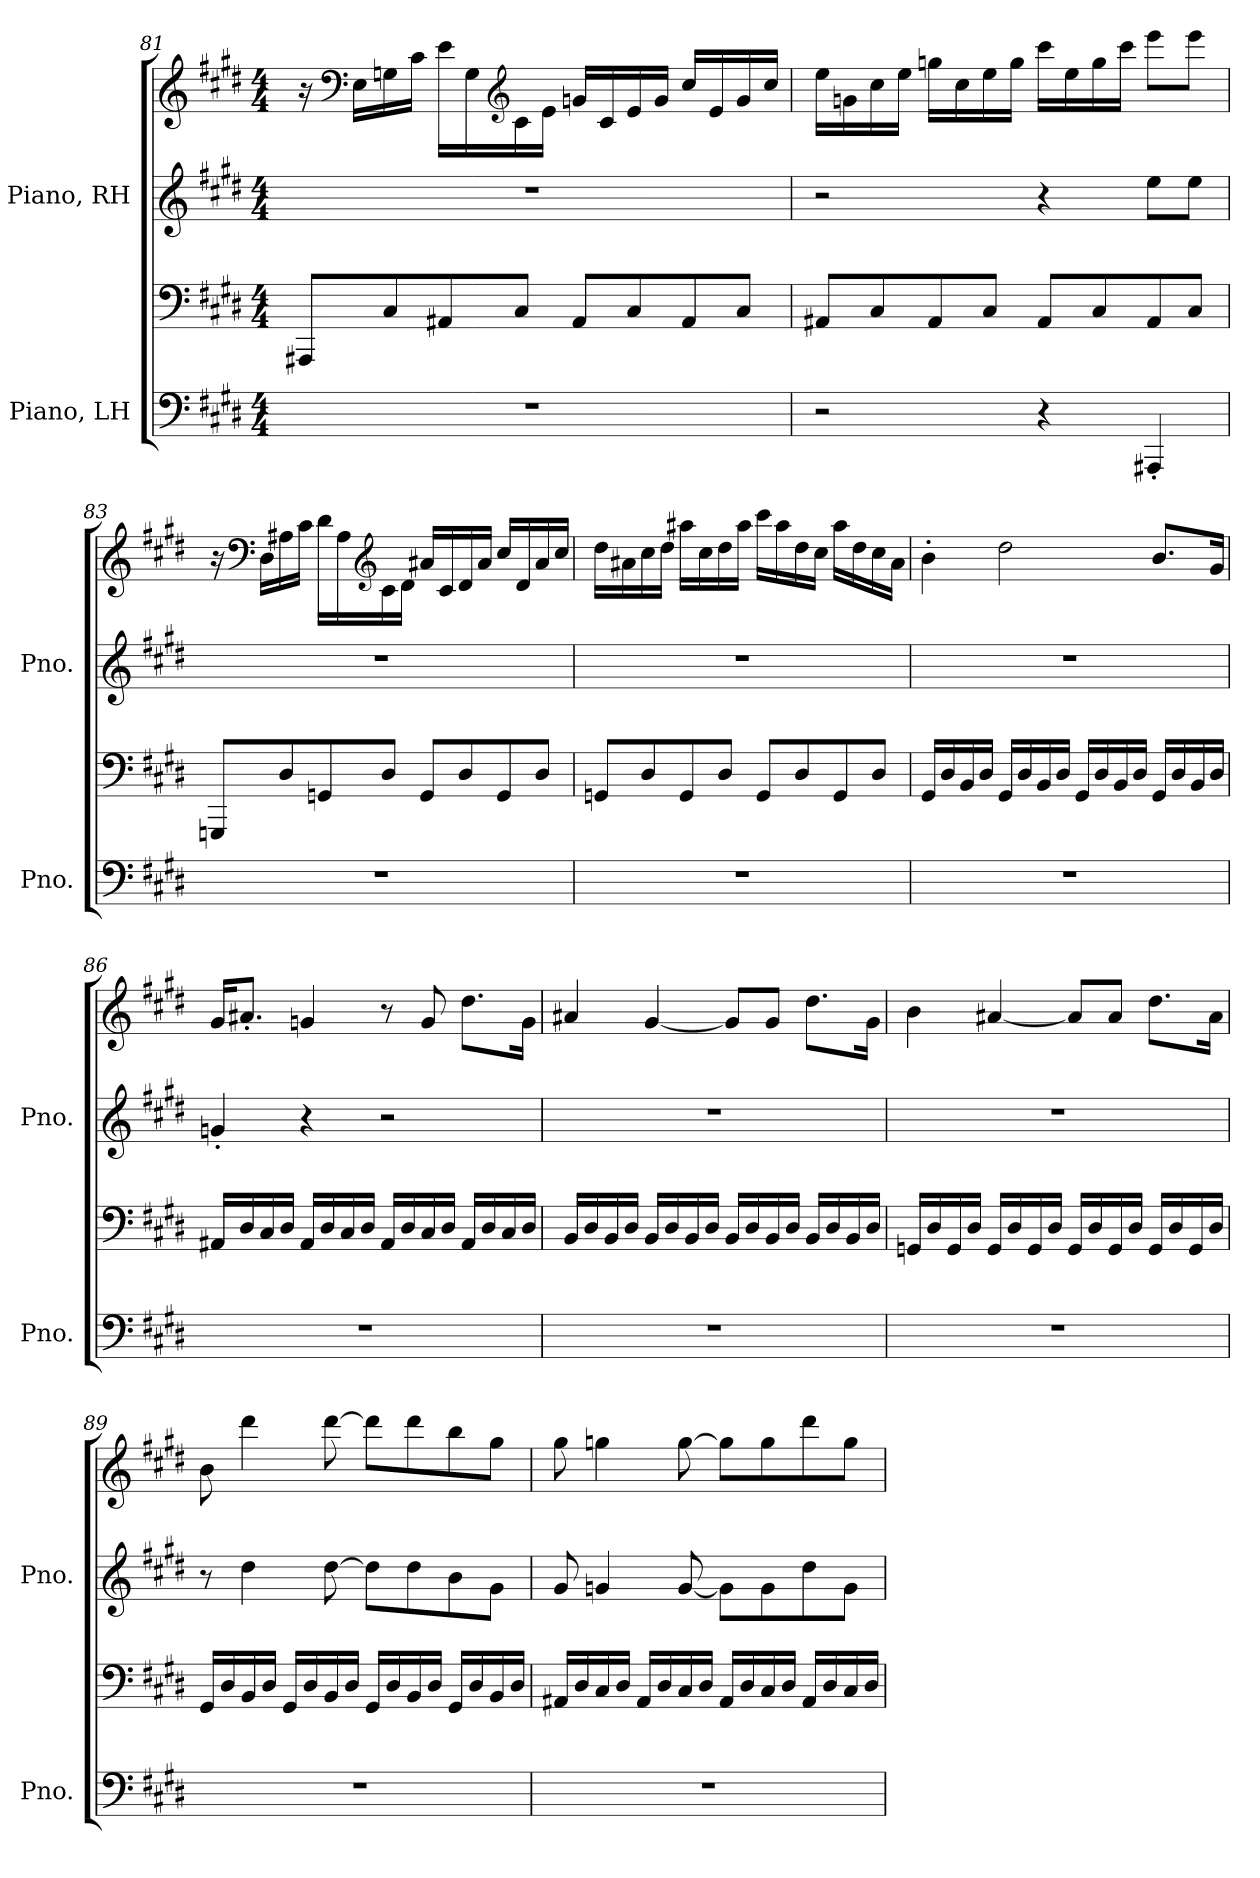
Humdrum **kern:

**kern	**kern	**kern	**kern
*part2	*part2	*part1	*part1
*staff4	*staff3	*staff2	*staff1
*I"Piano, LH	*	*I"Piano, RH	*
*I'Pno.	*	*I'Pno.	*
!!LO:LB:g=z
*clefF4	*clefF4	*clefG2	*clefG2
*k[f#c#g#d#]	*k[f#c#g#d#]	*k[f#c#g#d#]	*k[f#c#g#d#]
*M4/4	*M4/4	*M4/4	*M4/4
=81	=81	=81	=81
1r	8AAA#X/L	1r	16r
*	*	*	*clefF4
.	.	.	16E\LL
.	8C#/	.	16Gn\
.	.	.	16c#\JJ
.	8AA#X/	.	16e\LL
.	.	.	16G\
*	*	*	*clefG2
.	8C#/J	.	16c#\
.	.	.	16e\JJ
.	8AA#/L	.	16gn/LL
.	.	.	16c#/
.	8C#/	.	16e/
.	.	.	16g/JJ
.	8AA#/	.	16cc#/LL
.	.	.	16e/
.	8C#/J	.	16g/
.	.	.	16cc#/JJ
=82	=82	=82	=82
2r	8AA#X/L	2r	16ee\LL
.	.	.	16gn\
.	8C#/	.	16cc#\
.	.	.	16ee\JJ
.	8AA#/	.	16ggn\LL
.	.	.	16cc#\
.	8C#/J	.	16ee\
.	.	.	16gg\JJ
4r	8AA#/L	4r	16ccc#\LL
.	.	.	16ee\
.	8C#/	.	16gg\
.	.	.	16ccc#\JJ
4AAA#X'/	8AA#/	8ee\L	8eee\L
.	8C#/J	8ee\J	8eee\J
!!LO:PB:g=z
=83	=83	=83	=83
1r	8GGGn/L	1r	16r
*	*	*	*clefF4
.	.	.	16D#\LL
.	8D#/	.	16A#X\
.	.	.	16c#\JJ
.	8GGn/	.	16d#\LL
.	.	.	16A#\
*	*	*	*clefG2
.	8D#/J	.	16c#\
.	.	.	16d#\JJ
.	8GG/L	.	16a#X/LL
.	.	.	16c#/
.	8D#/	.	16d#/
.	.	.	16a#/JJ
.	8GG/	.	16cc#/LL
.	.	.	16d#/
.	8D#/J	.	16a#/
.	.	.	16cc#/JJ
=84	=84	=84	=84
1r	8GGn/L	1r	16dd#\LL
.	.	.	16a#X\
.	8D#/	.	16cc#\
.	.	.	16dd#\JJ
.	8GG/	.	16aa#X\LL
.	.	.	16cc#\
.	8D#/J	.	16dd#\
.	.	.	16aa#\JJ
.	8GG/L	.	16ccc#\LL
.	.	.	16aa#\
.	8D#/	.	16dd#\
.	.	.	16cc#\JJ
.	8GG/	.	16aa#\LL
.	.	.	16dd#\
.	8D#/J	.	16cc#\
.	.	.	16a#\JJ
!!LO:LB:g=z
=85	=85	=85	=85
1r	16GG#/LL	1r	4b'\
.	16D#/	.	.
.	16BB/	.	.
.	16D#/JJ	.	.
.	16GG#/LL	.	2dd#\
.	16D#/	.	.
.	16BB/	.	.
.	16D#/JJ	.	.
.	16GG#/LL	.	.
.	16D#/	.	.
.	16BB/	.	.
.	16D#/JJ	.	.
.	16GG#/LL	.	8.b/L
.	16D#/	.	.
.	16BB/	.	.
.	16D#/JJ	.	16g#/Jk
=86	=86	=86	=86
1r	16AA#X/LL	4gn'/	16g#/KL
.	16D#/	.	8.a#X'/J
.	16C#/	.	.
.	16D#/JJ	.	.
.	16AA#/LL	4r	4gn/
.	16D#/	.	.
.	16C#/	.	.
.	16D#/JJ	.	.
.	16AA#/LL	2r	8r
.	16D#/	.	.
.	16C#/	.	8g/
.	16D#/JJ	.	.
.	16AA#/LL	.	8.dd#\L
.	16D#/	.	.
.	16C#/	.	.
.	16D#/JJ	.	16g\Jk
!!LO:LB:g=z
=87	=87	=87	=87
1r	16BB/LL	1r	4a#X/
.	16D#/	.	.
.	16BB/	.	.
.	16D#/JJ	.	.
.	16BB/LL	.	[4g#/
.	16D#/	.	.
.	16BB/	.	.
.	16D#/JJ	.	.
.	16BB/LL	.	8g#/L]
.	16D#/	.	.
.	16BB/	.	8g#/J
.	16D#/JJ	.	.
.	16BB/LL	.	8.dd#\L
.	16D#/	.	.
.	16BB/	.	.
.	16D#/JJ	.	16g#\Jk
=88	=88	=88	=88
1r	16GGn/LL	1r	4b\
.	16D#/	.	.
.	16GG/	.	.
.	16D#/JJ	.	.
.	16GG/LL	.	[4a#X/
.	16D#/	.	.
.	16GG/	.	.
.	16D#/JJ	.	.
.	16GG/LL	.	8a#/L]
.	16D#/	.	.
.	16GG/	.	8a#/J
.	16D#/JJ	.	.
.	16GG/LL	.	8.dd#\L
.	16D#/	.	.
.	16GG/	.	.
.	16D#/JJ	.	16a#\Jk
!!LO:PB:g=z
=89	=89	=89	=89
1r	16GG#/LL	8r	8b\
.	16D#/	.	.
.	16BB/	4dd#\	4ddd#\
.	16D#/JJ	.	.
.	16GG#/LL	.	.
.	16D#/	.	.
.	16BB/	[8dd#\	[8ddd#\
.	16D#/JJ	.	.
.	16GG#/LL	8dd#\L]	8ddd#\L]
.	16D#/	.	.
.	16BB/	8dd#\	8ddd#\
.	16D#/JJ	.	.
.	16GG#/LL	8b\	8bb\
.	16D#/	.	.
.	16BB/	8g#\J	8gg#\J
.	16D#/JJ	.	.
=90	=90	=90	=90
1r	16AA#X/LL	8g#/	8gg#\
.	16D#/	.	.
.	16C#/	4gn/	4ggn\
.	16D#/JJ	.	.
.	16AA#/LL	.	.
.	16D#/	.	.
.	16C#/	[8g/	[8gg\
.	16D#/JJ	.	.
.	16AA#/LL	8g\L]	8gg\L]
.	16D#/	.	.
.	16C#/	8g\	8gg\
.	16D#/JJ	.	.
.	16AA#/LL	8dd#\	8ddd#\
.	16D#/	.	.
.	16C#/	8g\J	8gg\J
.	16D#/JJ	.	.
=	=	=	=
*-	*-	*-	*-
